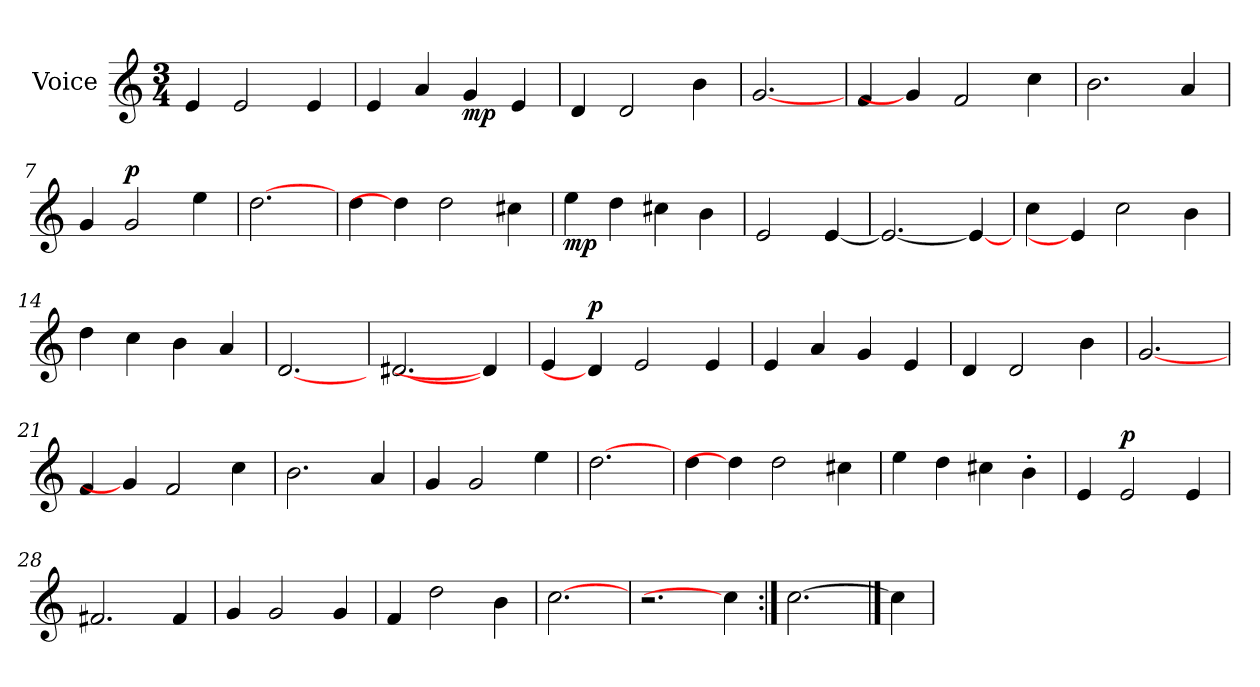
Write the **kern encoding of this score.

**kern	**dynam
*part1	*part1
*staff1	*staff1
*I"Voice	*
*I'V	*
*clefG2	*
*k[]	*
*M3/4	*
=1	=1
4e/	.
2e/	.
4e/	.
=2	=2
4e/	.
4a/	.
!	!LO:DY:b
4g/	mp
4e/	.
=3	=3
4d/	.
2d/	.
4b\	.
=4	=4
[2.g	.
=5	=5
4f/	.
4g]	.
2f/	.
4cc\	.
!!LO:LB:g=z
=6	=6
2.b\	.
4a/	.
=7	=7
4g/	.
!	!LO:DY:a
2g/	p
4ee\	.
=8	=8
[2.dd	.
=9	=9
4dd\	.
4dd]	.
2dd\	.
4cc#X\	.
=10	=10
!	!LO:DY:b
4ee\	mp
4dd\	.
4cc#X\	.
4b\	.
!!LO:LB:g=z
=11	=11
2e/	.
[4e/	.
=12	=12
2.e_	.
4e/_	.
=13	=13
4cc\	.
4e]	.
2cc\	.
4b\	.
=14	=14
4dd\	.
4cc\	.
4b\	.
4a/	.
=15	=15
[2.d	.
=16	=16
[2.d#X	.
4d]	.
=17	=17
4e/	.
!	!LO:DY:a
4d#]	p
2e/	.
4e/	.
!!LO:LB:g=z
=18	=18
4e/	.
4a/	.
4g/	.
4e/	.
=19	=19
4d/	.
2d/	.
4b\	.
=20	=20
[2.g	.
=21	=21
4f/	.
4g]	.
2f/	.
4cc\	.
=22	=22
2.b\	.
4a/	.
!!LO:LB:g=z
=23	=23
4g/	.
2g/	.
4ee\	.
=24	=24
[2.dd	.
=25	=25
4dd\	.
4dd]	.
2dd\	.
4cc#X\	.
=26	=26
4ee\	.
4dd\	.
4cc#X\	.
4b'\	.
=27	=27
4e/	.
!	!LO:DY:a
2e/	p
4e/	.
!!LO:LB:g=z
=28	=28
2.f#X/	.
4f#/	.
=29	=29
4g/	.
2g/	.
4g/	.
=30	=30
4f/	.
2dd\	.
4b\	.
=31	=31
[2.cc	.
=32	=32
2.r	.
4cc]	.
=33:|!	=33:|!
[2.cc	.
==34	==34
4cc]	.
=	=
*-	*-
